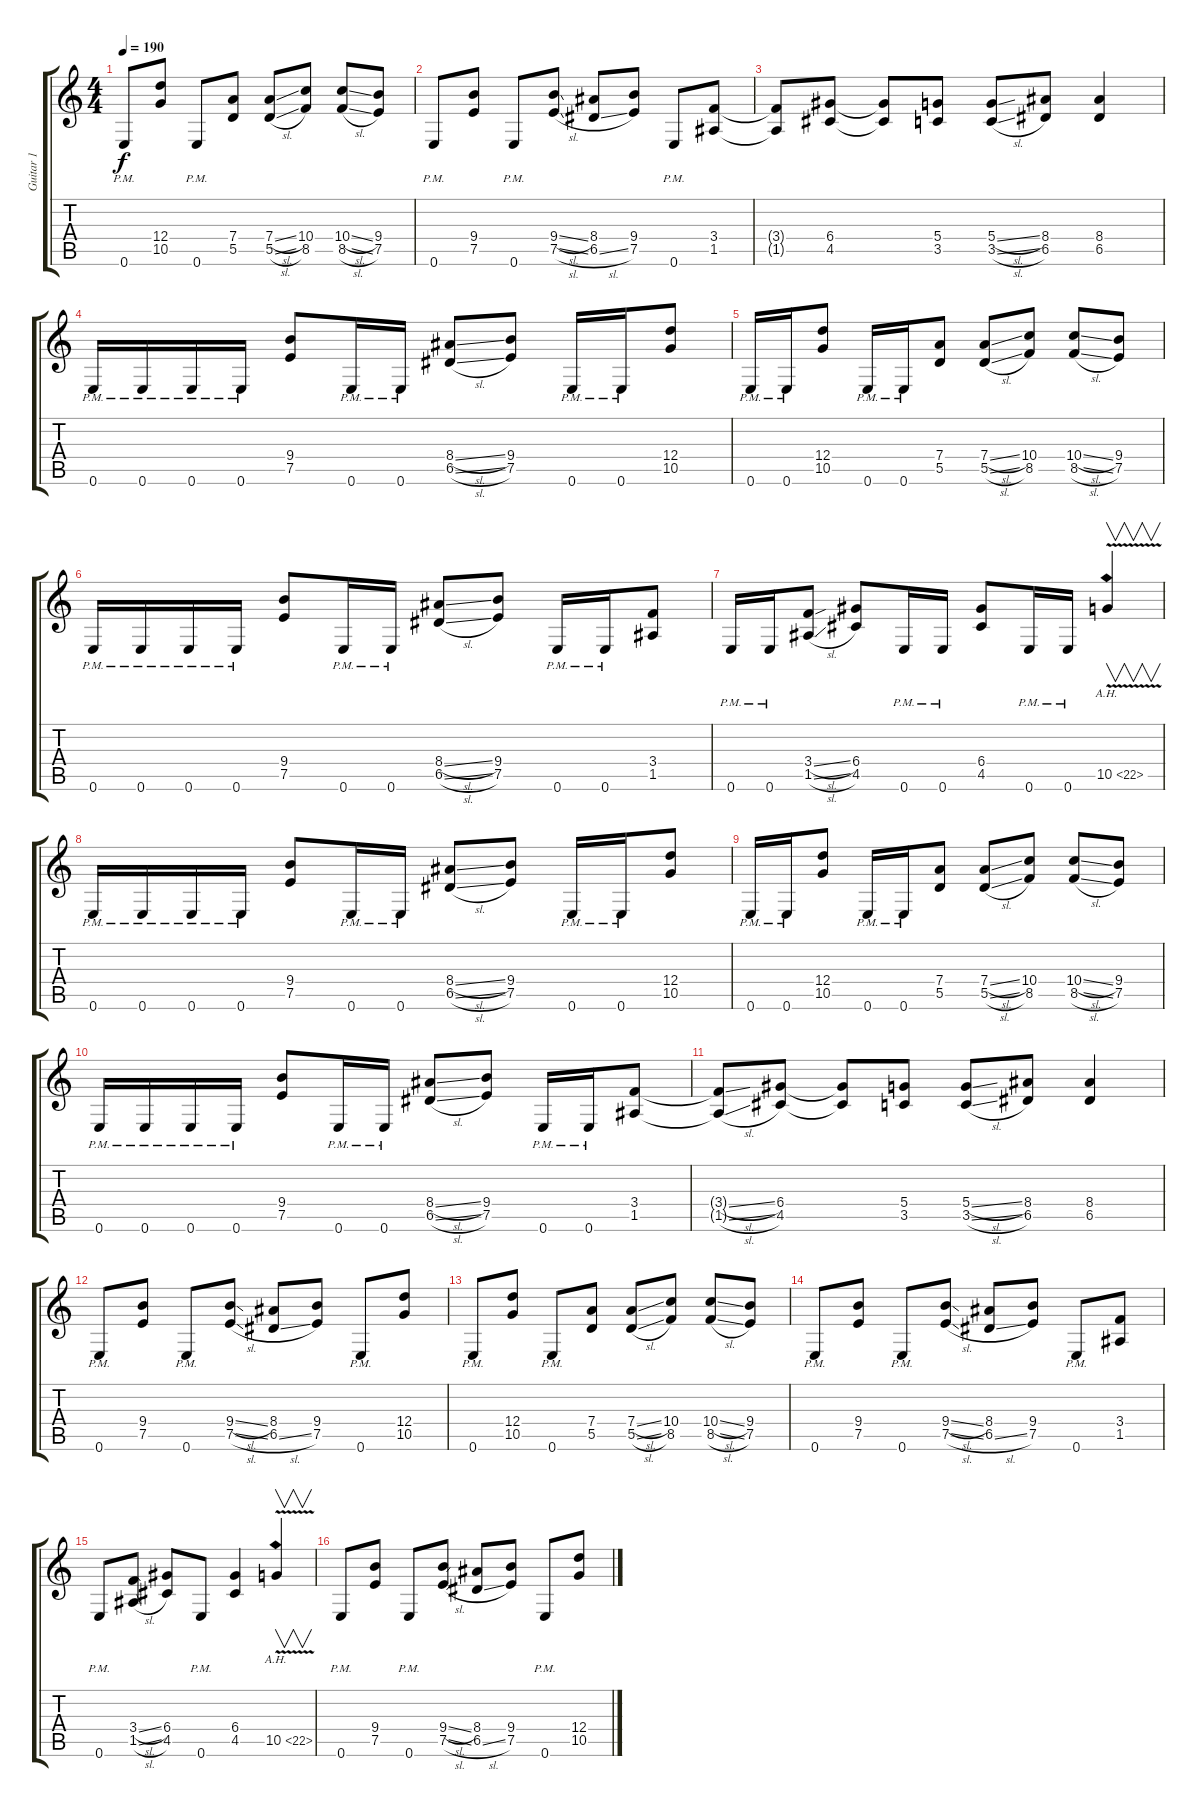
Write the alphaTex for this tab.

\track ("Guitar 1" "Guitar 1") {instrument distortionguitar}
\staff {score tabs}
\tuning (E4 B3 G3 D3 A2 E2) {hide}
\ts (4 4)
\tempo 190
\clef g2
\ks c
0.6{pm}.8{dy f} (12.4 10.5).8 0.6{pm}.8 (7.4 5.5).8 (7.4{sl} 5.5{sl}).8 (10.4 8.5).8 (10.4{sl} 8.5{sl}).8 (9.4 7.5).8 |
0.6{pm}.8 (9.4 7.5).8 0.6{pm}.8 (9.4{sl} 7.5{sl}).8 (8.4 6.5{sl}).8 (9.4 7.5).8 0.6{pm}.8 (3.4 1.5).8 |
(3.4{t} 1.5{t}).8 (6.4 4.5).8 (6.4{t} 4.5{t}).8 (5.4 3.5).8 (5.4{sl} 3.5{sl}).8 (8.4 6.5).8 (8.4 6.5).4 |
0.6{pm}.16 0.6{pm}.16 0.6{pm}.16 0.6{pm}.16 (9.4 7.5).8 0.6{pm}.16 0.6{pm}.16 (8.4{sl} 6.5{sl}).8 (9.4 7.5).8 0.6{pm}.16 0.6{pm}.16 (12.4 10.5).8 |
0.6{pm}.16 0.6{pm}.16 (12.4 10.5).8 0.6{pm}.16 0.6{pm}.16 (7.4 5.5).8 (7.4{sl} 5.5{sl}).8 (10.4 8.5).8 (10.4{sl} 8.5{sl}).8 (9.4 7.5).8 |
0.6{pm}.16 0.6{pm}.16 0.6{pm}.16 0.6{pm}.16 (9.4 7.5).8 0.6{pm}.16 0.6{pm}.16 (8.4{sl} 6.5{sl}).8 (9.4 7.5).8 0.6{pm}.16 0.6{pm}.16 (3.4 1.5).8 |
0.6{pm}.16 0.6{pm}.16 (3.4{sl} 1.5{sl}).8 (6.4 4.5).8 0.6{pm}.16 0.6{pm}.16 (6.4 4.5).8 0.6{pm}.16 0.6{pm}.16 10.5{ah 12 v}.4{v} |
0.6{pm}.16 0.6{pm}.16 0.6{pm}.16 0.6{pm}.16 (9.4 7.5).8 0.6{pm}.16 0.6{pm}.16 (8.4{sl} 6.5{sl}).8 (9.4 7.5).8 0.6{pm}.16 0.6{pm}.16 (12.4 10.5).8 |
0.6{pm}.16 0.6{pm}.16 (12.4 10.5).8 0.6{pm}.16 0.6{pm}.16 (7.4 5.5).8 (7.4{sl} 5.5{sl}).8 (10.4 8.5).8 (10.4{sl} 8.5{sl}).8 (9.4 7.5).8 |
0.6{pm}.16 0.6{pm}.16 0.6{pm}.16 0.6{pm}.16 (9.4 7.5).8 0.6{pm}.16 0.6{pm}.16 (8.4{sl} 6.5{sl}).8 (9.4 7.5).8 0.6{pm}.16 0.6{pm}.16 (3.4 1.5).8 |
(3.4{sl t} 1.5{sl t}).8 (6.4 4.5).8 (6.4{t} 4.5{t}).8 (5.4 3.5).8 (5.4{sl} 3.5{sl}).8 (8.4 6.5).8 (8.4 6.5).4 |
0.6{pm}.8 (9.4 7.5).8 0.6{pm}.8 (9.4{sl} 7.5{sl}).8 (8.4 6.5{sl}).8 (9.4 7.5).8 0.6{pm}.8 (12.4 10.5).8 |
0.6{pm}.8 (12.4 10.5).8 0.6{pm}.8 (7.4 5.5).8 (7.4{sl} 5.5{sl}).8 (10.4 8.5).8 (10.4{sl} 8.5{sl}).8 (9.4 7.5).8 |
0.6{pm}.8 (9.4 7.5).8 0.6{pm}.8 (9.4{sl} 7.5{sl}).8 (8.4 6.5{sl}).8 (9.4 7.5).8 0.6{pm}.8 (3.4 1.5).8 |
0.6{pm}.8 (3.4{sl} 1.5{sl}).8 (6.4 4.5).8 0.6{pm}.8 (6.4 4.5).4 10.5{ah 12 v}.4{v} |
0.6{pm}.8 (9.4 7.5).8 0.6{pm}.8 (9.4{sl} 7.5{sl}).8 (8.4 6.5{sl}).8 (9.4 7.5).8 0.6{pm}.8 (12.4 10.5).8
